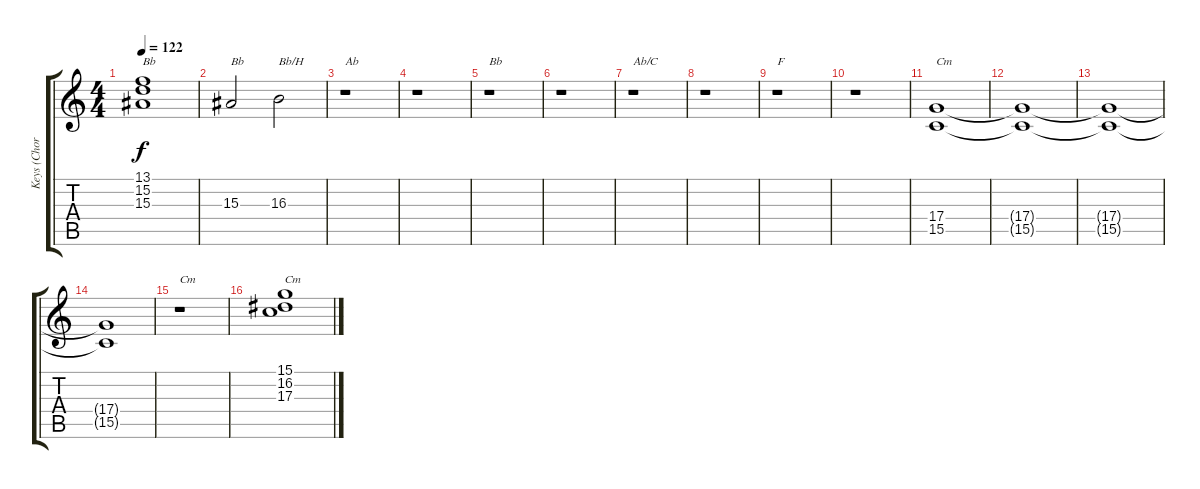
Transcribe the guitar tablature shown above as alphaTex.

\track ("Keys (Chords)" "Keys (Chor") {instrument synthvoice}
\staff {score tabs}
\tuning (E4 B3 G3 D3 A2 E2) {hide}
\ts (4 4)
\tempo 122
\clef g2
\ks c
(13.1 15.2 15.3).1{txt "Bb" dy f} |
15.3.2{txt "Bb"} 16.3.2{txt "Bb/H"} |
r.1{txt "Ab"} |
r.1 |
r.1{txt "Bb"} |
r.1 |
r.1{txt "Ab/C"} |
r.1 |
r.1{txt "F"} |
r.1 |
(17.4 15.5).1{txt "Cm"} |
(17.4{t} 15.5{t}).1 |
(17.4{t} 15.5{t}).1 |
(17.4{t} 15.5{t}).1 |
r.1{txt "Cm"} |
(15.1 16.2 17.3).1{txt "Cm"}
